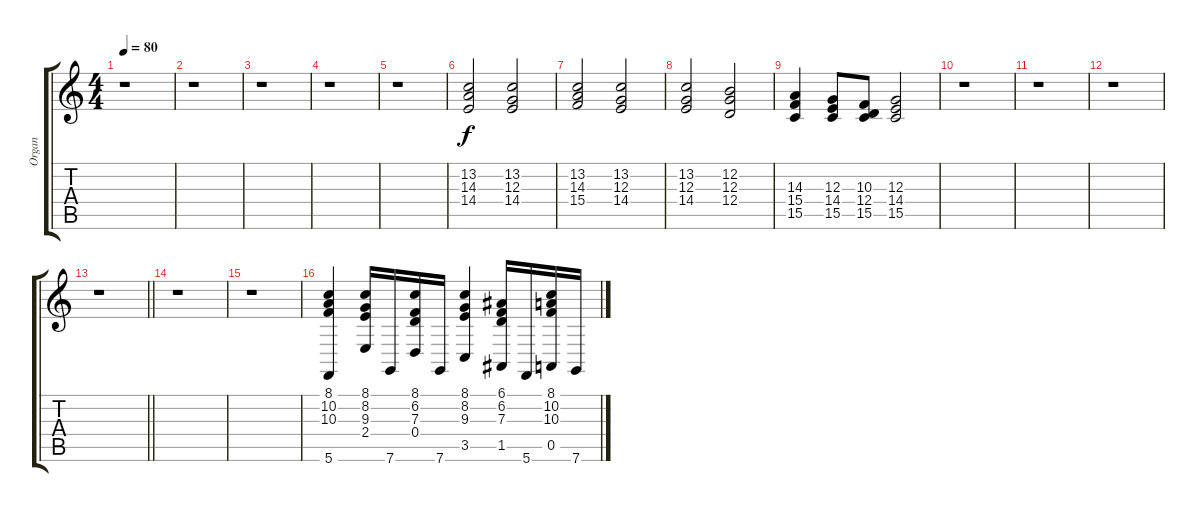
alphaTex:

\track ("Organ" "Organ") {instrument drawbarorgan}
\staff {score tabs}
\tuning (E4 B3 G3 D3 A2 C2) {hide}
\ts (4 4)
\tempo 80
\clef g2
\ks c
r.1{dy f} |
r.1 |
r.1 |
r.1 |
r.1 |
(13.2 14.3 14.4).2 (13.2 12.3 14.4).2 |
(13.2 14.3 15.4).2 (13.2 12.3 14.4).2 |
(13.2 12.3 14.4).2 (12.2 12.3 12.4).2 |
(14.3 15.4 15.5).4 (12.3 14.4 15.5).8 (10.3 12.4 15.5).8 (12.3 14.4 15.5).2 |
r.1 |
r.1 |
r.1 |
\barLineRight lightlight
r.1 |
r.1 |
r.1 |
(8.1 10.2 10.3 5.6).4 (8.1 8.2 9.3 2.4).16 7.6.16 (8.1 6.2 7.3 0.4).16 7.6.16 (8.1 8.2 9.3 3.5).4 (6.1 6.2 7.3 1.5).16 5.6.16 (8.1 10.2 10.3 0.5).16 7.6.16
